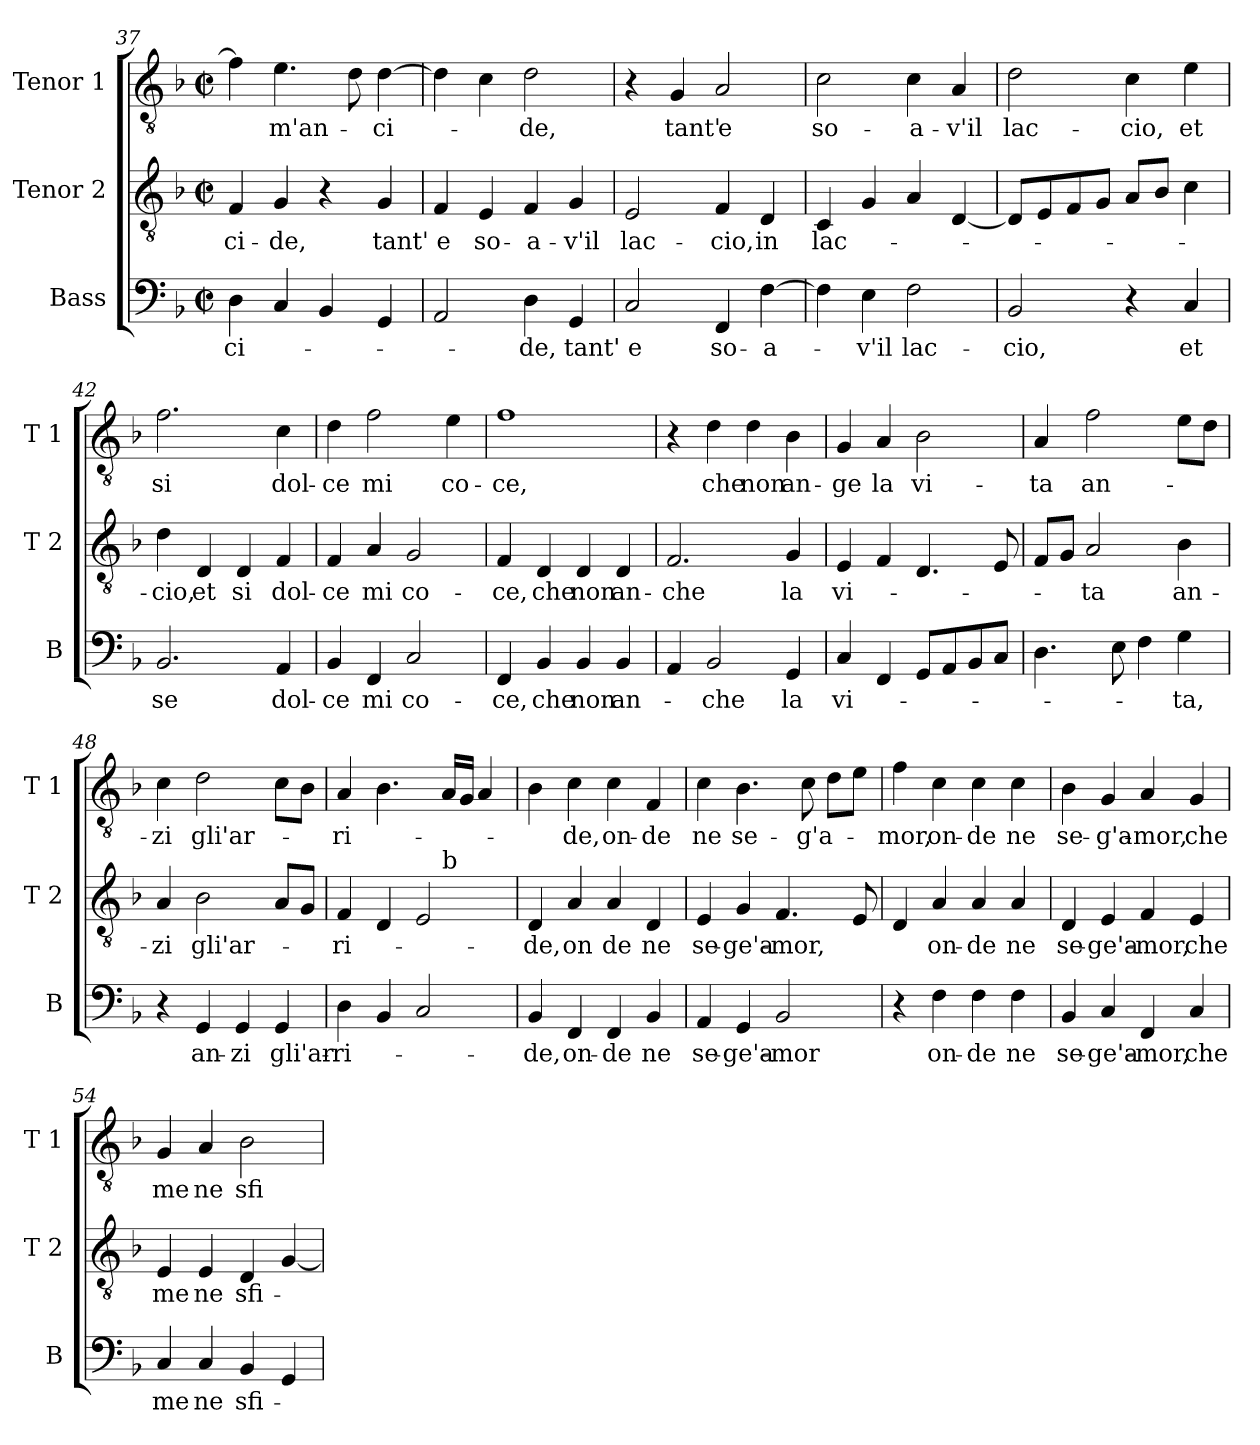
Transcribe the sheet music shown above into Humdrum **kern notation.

**kern	**text	**kern	**text	**kern	**text
*part3	*part3	*part2	*part2	*part1	*part1
*staff3	*staff3	*staff2	*staff2	*staff1	*staff1
*I"Bass	*	*I"Tenor 2	*	*I"Tenor 1	*
*I'B	*	*I'T 2	*	*I'T 1	*
!!LO:PB:g=z
*clefF4	*	*clefGv2	*	*clefGv2	*
*k[b-]	*	*k[b-]	*	*k[b-]	*
*F:	*	*F:	*	*F:	*
*M2/2	*	*M2/2	*	*M2/2	*
*met(c|)	*	*met(c|)	*	*met(c|)	*
=37	=37	=37	=37	=37	=37
!	!LO:LY:b	!	!LO:LY:b	!	!
4D\	-ci-	4F/	-ci-	4f\]	.
!	!	!	!LO:LY:b	!	!LO:LY:b
4C/	.	4G/	-de,	4.e\	m'an-
4BB-/	.	4r	.	.	.
.	.	.	.	8d\	.
!	!	!	!LO:LY:b	!	!LO:LY:b
4GG/	.	4G/	tant'	[4d\	-ci-
=38	=38	=38	=38	=38	=38
!	!	!	!LO:LY:b	!	!
2AA/	.	4F/	e	4d\]	.
!	!	!	!LO:LY:b	!	!
.	.	4E/	so-	4c\	.
!	!LO:LY:b	!	!LO:LY:b	!	!LO:LY:b
4D\	-de,	4F/	-a-	2d\	-de,
!	!LO:LY:b	!	!LO:LY:b	!	!
4GG/	tant'	4G/	-v'il	.	.
=39	=39	=39	=39	=39	=39
!	!LO:LY:b	!	!LO:LY:b	!	!
2C/	e	2E/	lac-	4r	.
!	!	!	!	!	!LO:LY:b
.	.	.	.	4G/	tant'
!	!LO:LY:b	!	!LO:LY:b	!	!LO:LY:b
4FF/	so-	4F/	-cio,	2A/	e
!	!LO:LY:b	!	!LO:LY:b	!	!
[4F\	-a-	4D/	in	.	.
=40	=40	=40	=40	=40	=40
!	!	!	!LO:LY:b	!	!LO:LY:b
4F\]	.	4C/	lac-	2c\	so-
!	!LO:LY:b	!	!	!	!
4E\	-v'il	4G/	.	.	.
!	!LO:LY:b	!	!	!	!LO:LY:b
2F\	lac-	4A/	.	4c\	-a-
!	!	!	!	!	!LO:LY:b
.	.	[4D/	.	4A/	-v'il
=41	=41	=41	=41	=41	=41
!	!LO:LY:b	!	!	!	!LO:LY:b
2BB-/	-cio,	8D/L]	.	2d\	lac-
.	.	8E/	.	.	.
.	.	8F/	.	.	.
.	.	8G/J	.	.	.
!	!	!	!	!	!LO:LY:b
4r	.	8A/L	.	4c\	-cio,
.	.	8B-/J	.	.	.
!	!LO:LY:b	!	!	!	!LO:LY:b
4C/	et	4c\	.	4e\	et
!!LO:LB:g=z
=42	=42	=42	=42	=42	=42
!	!LO:LY:b	!	!LO:LY:b	!	!LO:LY:b
2.BB-/	se	4d\	-cio,	2.f\	si
!	!	!	!LO:LY:b	!	!
.	.	4D/	et	.	.
!	!	!	!LO:LY:b	!	!
.	.	4D/	si	.	.
!	!LO:LY:b	!	!LO:LY:b	!	!LO:LY:b
4AA/	dol-	4F/	dol-	4c\	dol-
=43	=43	=43	=43	=43	=43
!	!LO:LY:b	!	!LO:LY:b	!	!LO:LY:b
4BB-/	-ce	4F/	-ce	4d\	-ce
!	!LO:LY:b	!	!LO:LY:b	!	!LO:LY:b
4FF/	mi	4A/	mi	2f\	mi
!	!LO:LY:b	!	!LO:LY:b	!	!
2C/	co-	2G/	co-	.	.
!	!	!	!	!	!LO:LY:b
.	.	.	.	4e\	co-
=44	=44	=44	=44	=44	=44
!	!LO:LY:b	!	!LO:LY:b	!	!LO:LY:b
4FF/	-ce,	4F/	-ce,	1f	-ce,
!	!LO:LY:b	!	!LO:LY:b	!	!
4BB-/	che	4D/	che	.	.
!	!LO:LY:b	!	!LO:LY:b	!	!
4BB-/	non	4D/	non	.	.
!	!LO:LY:b	!	!LO:LY:b	!	!
4BB-/	an-	4D/	an-	.	.
=45	=45	=45	=45	=45	=45
!	!	!	!LO:LY:b	!	!
4AA/	.	2.F/	-che	4r	.
!	!LO:LY:b	!	!	!	!LO:LY:b
2BB-/	-che	.	.	4d\	che
!	!	!	!	!	!LO:LY:b
.	.	.	.	4d\	non
!	!LO:LY:b	!	!LO:LY:b	!	!LO:LY:b
4GG/	la	4G/	la	4B-\	an-
=46	=46	=46	=46	=46	=46
!	!LO:LY:b	!	!LO:LY:b	!	!LO:LY:b
4C/	vi-	4E/	vi-	4G/	-ge
!	!	!	!	!	!LO:LY:b
4FF/	.	4F/	.	4A/	la
!	!	!	!	!	!LO:LY:b
8GG/L	.	4.D/	.	2B-\	vi-
8AA/	.	.	.	.	.
8BB-/	.	.	.	.	.
8C/J	.	8E/	.	.	.
!!LO:LB:g=z
=47	=47	=47	=47	=47	=47
!	!	!	!	!	!LO:LY:b
4.D\	.	8F/L	.	4A/	-ta
.	.	8G/J	.	.	.
!	!	!	!LO:LY:b	!	!LO:LY:b
.	.	2A/	-ta	2f\	an-
8E\	.	.	.	.	.
4F\	.	.	.	.	.
!	!LO:LY:b	!	!LO:LY:b	!	!
4G\	-ta,	4B-\	an-	8e\L	.
.	.	.	.	8d\J	.
=48	=48	=48	=48	=48	=48
!	!	!	!LO:LY:b	!	!LO:LY:b
4r	.	4A/	-zi	4c\	-zi
!	!LO:LY:b	!	!LO:LY:b	!	!LO:LY:b
4GG/	an-	2B-\	gli'ar-	2d\	gli'ar-
!	!LO:LY:b	!	!	!	!
4GG/	-zi	.	.	.	.
!	!LO:LY:b	!	!	!	!
4GG/	gli'ar-	8A/L	.	8c\L	.
.	.	8G/J	.	8B-\J	.
=49	=49	=49	=49	=49	=49
!	!LO:LY:b	!	!LO:LY:b	!	!LO:LY:b
*	*	*^	*	*	*
4D\	-ri-	4F/	2ryy	-ri-	4A/	-ri-
4BB-/	.	4D/	.	.	4.B-\	.
2C/	.	2E/	8ryy	.	.	.
!	!	!	!LO:TX:a:t=b	!	!	!
.	.	.	4.ryy	.	16A/LL	.
.	.	.	.	.	16G/JJ	.
.	.	.	.	.	4A/	.
=50	=50	=50	=50	=50	=50	=50
!	!LO:LY:b	!	!	!LO:LY:b	!	!
*	*	*v	*v	*	*	*
4BB-/	-de,	4D/	-de,	4B-\	.
!	!LO:LY:b	!	!LO:LY:b	!	!LO:LY:b
4FF/	on-	4A/	on	4c\	-de,
!	!LO:LY:b	!	!LO:LY:b	!	!LO:LY:b
4FF/	-de	4A/	de	4c\	on-
!	!LO:LY:b	!	!LO:LY:b	!	!LO:LY:b
4BB-/	ne	4D/	ne	4F/	-de
=51	=51	=51	=51	=51	=51
!	!LO:LY:b	!	!LO:LY:b	!	!LO:LY:b
4AA/	se-	4E/	se-	4c\	ne
!	!LO:LY:b	!	!LO:LY:b	!	!LO:LY:b
4GG/	-ge'a-	4G/	-ge'a-	4.B-\	se-
!	!LO:LY:b	!	!LO:LY:b	!	!
2BB-/	-mor	4.F/	-mor,	.	.
!	!	!	!	!	!LO:LY:b
.	.	.	.	8c\	-g'a-
.	.	.	.	8d\L	.
.	.	8E/	.	8e\J	.
!!LO:LB:g=z
=52	=52	=52	=52	=52	=52
!	!	!	!	!	!LO:LY:b
4r	.	4D/	.	4f\	-mor,
!	!LO:LY:b	!	!LO:LY:b	!	!LO:LY:b
4F\	on-	4A/	on-	4c\	on-
!	!LO:LY:b	!	!LO:LY:b	!	!LO:LY:b
4F\	-de	4A/	-de	4c\	-de
!	!LO:LY:b	!	!LO:LY:b	!	!LO:LY:b
4F\	ne	4A/	ne	4c\	ne
=53	=53	=53	=53	=53	=53
!	!LO:LY:b	!	!LO:LY:b	!	!LO:LY:b
4BB-/	se-	4D/	se-	4B-\	se-
!	!LO:LY:b	!	!LO:LY:b	!	!LO:LY:b
4C/	-ge'a-	4E/	-ge'a-	4G/	-g'a-
!	!LO:LY:b	!	!LO:LY:b	!	!LO:LY:b
4FF/	-mor,	4F/	-mor,	4A/	-mor,
!	!LO:LY:b	!	!LO:LY:b	!	!LO:LY:b
4C/	che	4E/	che	4G/	che
=54	=54	=54	=54	=54	=54
!	!LO:LY:b	!	!LO:LY:b	!	!LO:LY:b
4C/	me	4E/	me	4G/	me
!	!LO:LY:b	!	!LO:LY:b	!	!LO:LY:b
4C/	ne	4E/	ne	4A/	ne
!	!LO:LY:b	!	!LO:LY:b	!	!LO:LY:b
4BB-/	sfi-	4D/	sfi-	2B-\	sfi-
4GG/	.	[4G/	.	.	.
=	=	=	=	=	=
*-	*-	*-	*-	*-	*-
